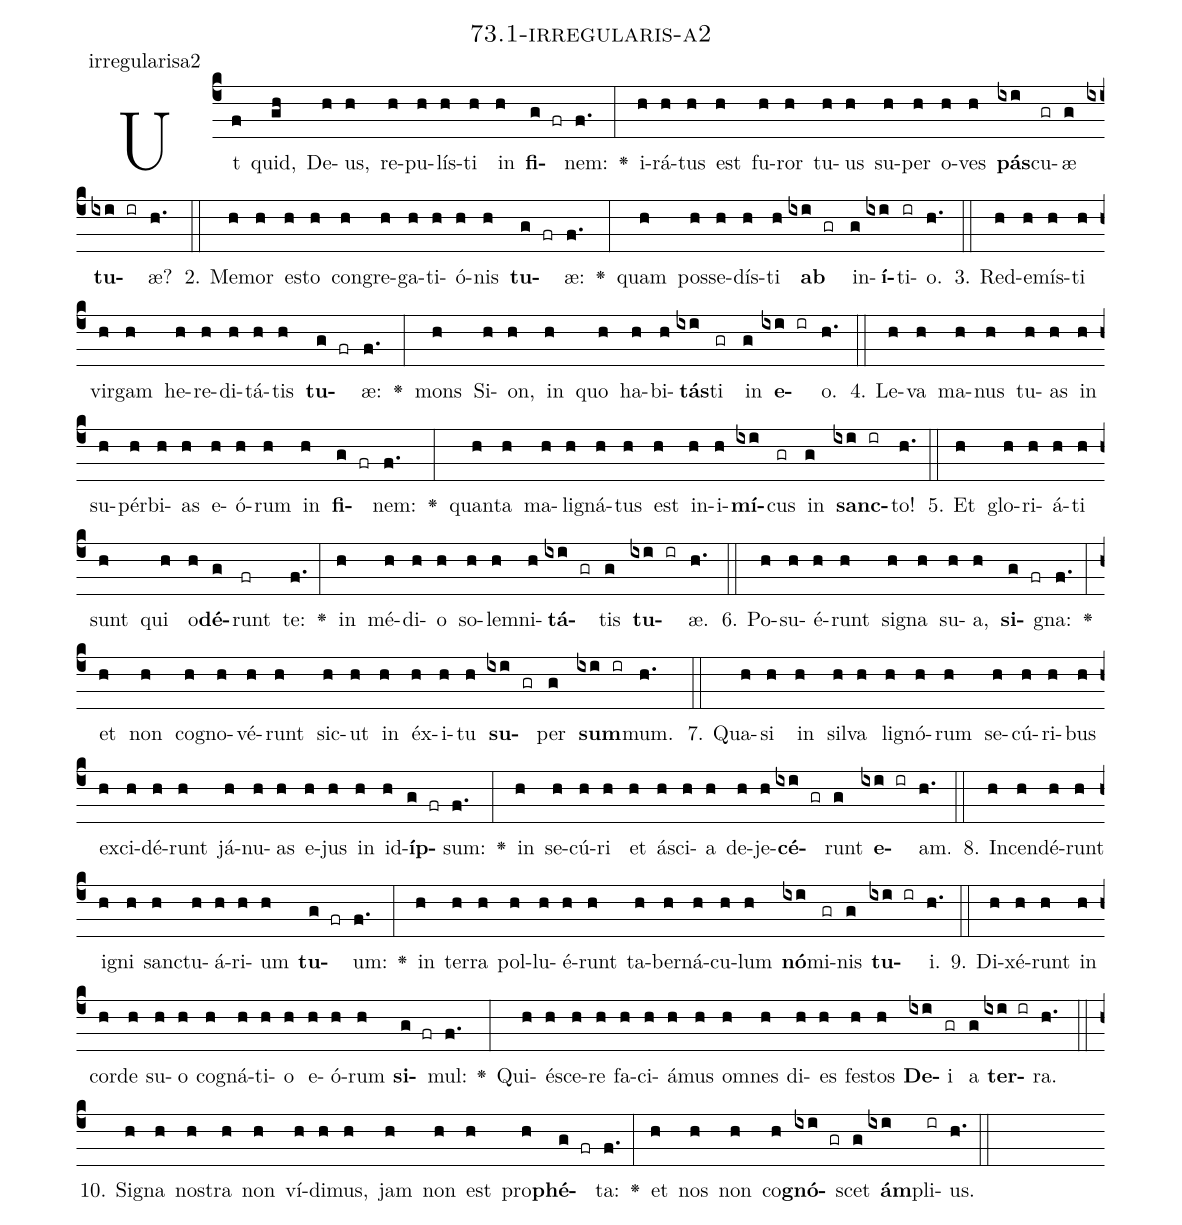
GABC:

name: 73.1-irregularis-a2;
annotation: irregularisa2;
%%
(c4)Ut(f) quid,(gh) De(h)us,(h) re(h)pu(h)lís(h)ti(h) in(h) <b>fi</b>(g fr)nem:(f.) <v>\greheightstar</v>(:) i(h)rá(h)tus(h) est(h) fu(h)ror(h) tu(h)us(h) su(h)per(h) o(h)ves(h) <b>pás</b>(ixi)cu(gr)æ(g) <b>tu</b>(ixi ir)æ?(h.) (::)
2. Me(h)mor(h) es(h)to(h) con(h)gre(h)ga(h)ti(h)ó(h)nis(h) <b>tu</b>(g fr)æ:(f.) <v>\greheightstar</v>(:) quam(h) pos(h)se(h)dís(h)ti(h) <b>ab</b>(ixi gr) in(g)<b>í</b>(ixi)ti(ir)o.(h.) (::)
3. Red(h)e(h)mís(h)ti(h) vir(h)gam(h) he(h)re(h)di(h)tá(h)tis(h) <b>tu</b>(g fr)æ:(f.) <v>\greheightstar</v>(:) mons(h) Si(h)on,(h) in(h) quo(h) ha(h)bi(h)<b>tás</b>(ixi)ti(gr) in(g) <b>e</b>(ixi ir)o.(h.) (::)
4. Le(h)va(h) ma(h)nus(h) tu(h)as(h) in(h) su(h)pér(h)bi(h)as(h) e(h)ó(h)rum(h) in(h) <b>fi</b>(g fr)nem:(f.) <v>\greheightstar</v>(:) quan(h)ta(h) ma(h)li(h)gná(h)tus(h) est(h) in(h)i(h)<b>mí</b>(ixi)cus(gr) in(g) <b>sanc</b>(ixi ir)to!(h.) (::)
5. Et(h) glo(h)ri(h)á(h)ti(h) sunt(h) qui(h) o(h)<b>dé</b>(g)runt(fr) te:(f.) <v>\greheightstar</v>(:) in(h) mé(h)di(h)o(h) so(h)lem(h)ni(h)<b>tá</b>(ixi gr)tis(g) <b>tu</b>(ixi ir)æ.(h.) (::)
6. Po(h)su(h)é(h)runt(h) si(h)gna(h) su(h)a,(h) <b>si</b>(g fr)gna:(f.) <v>\greheightstar</v>(:) et(h) non(h) co(h)gno(h)vé(h)runt(h) sic(h)ut(h) in(h) éx(h)i(h)tu(h) <b>su</b>(ixi gr)per(g) <b>sum</b>(ixi ir)mum.(h.) (::)
7. Qua(h)si(h) in(h) sil(h)va(h) li(h)gnó(h)rum(h) se(h)cú(h)ri(h)bus(h) ex(h)ci(h)dé(h)runt(h) já(h)nu(h)as(h) e(h)jus(h) in(h) id(h)<b>íp</b>(g fr)sum:(f.) <v>\greheightstar</v>(:) in(h) se(h)cú(h)ri(h) et(h) á(h)sci(h)a(h) de(h)je(h)<b>cé</b>(ixi gr)runt(g) <b>e</b>(ixi ir)am.(h.) (::)
8. In(h)cen(h)dé(h)runt(h) i(h)gni(h) sanc(h)tu(h)á(h)ri(h)um(h) <b>tu</b>(g fr)um:(f.) <v>\greheightstar</v>(:) in(h) ter(h)ra(h) pol(h)lu(h)é(h)runt(h) ta(h)ber(h)ná(h)cu(h)lum(h) <b>nó</b>(ixi)mi(gr)nis(g) <b>tu</b>(ixi ir)i.(h.) (::)
9. Di(h)xé(h)runt(h) in(h) cor(h)de(h) su(h)o(h) co(h)gná(h)ti(h)o(h) e(h)ó(h)rum(h) <b>si</b>(g fr)mul:(f.) <v>\greheightstar</v>(:) Qui(h)é(h)sce(h)re(h) fa(h)ci(h)á(h)mus(h) om(h)nes(h) di(h)es(h) fes(h)tos(h) <b>De</b>(ixi)i(gr) a(g) <b>ter</b>(ixi ir)ra.(h.) (::)
10. Si(h)gna(h) nos(h)tra(h) non(h) ví(h)di(h)mus,(h) jam(h) non(h) est(h) pro(h)<b>phé</b>(g fr)ta:(f.) <v>\greheightstar</v>(:) et(h) nos(h) non(h) co(h)<b>gnó</b>(ixi gr)scet(g) <b>ám</b>(ixi)pli(ir)us.(h.) (::)
